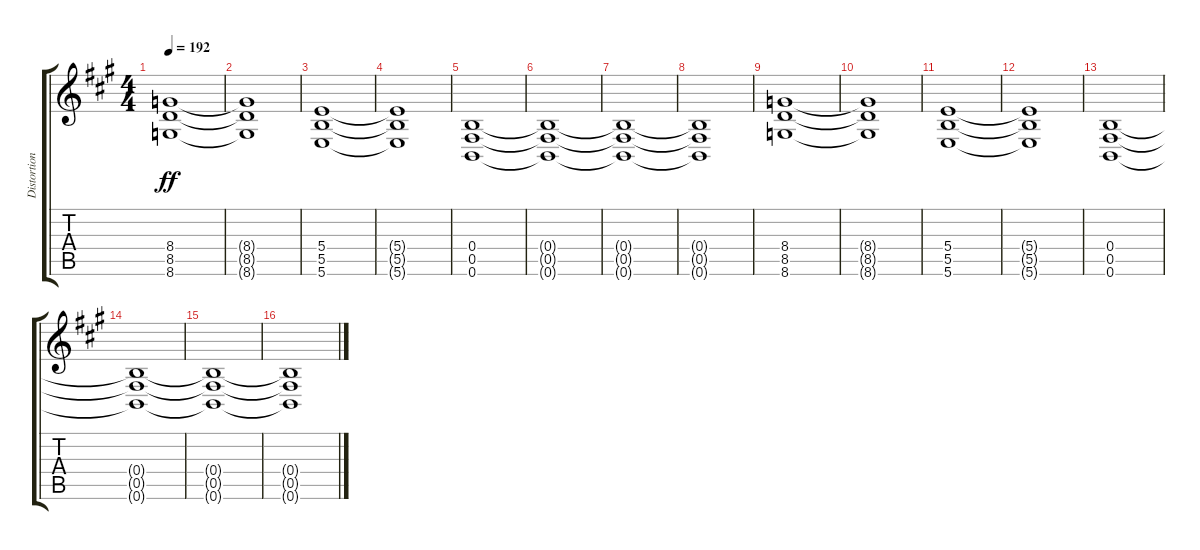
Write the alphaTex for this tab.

\track ("Distortion Guitar 2" "Distortion") {instrument distortionguitar}
\staff {score tabs}
\tuning (Db4 Ab3 E3 B2 Gb2 B1) {hide}
\ts (4 4)
\tempo 192
\clef g2
\ks a
(8.4 8.5 8.6).1{dy ff} |
(8.4{t} 8.5{t} 8.6{t}).1 |
(5.4 5.5 5.6).1 |
(5.4{t} 5.5{t} 5.6{t}).1 |
(0.4 0.5 0.6).1 |
(0.4{t} 0.5{t} 0.6{t}).1 |
(0.4{t} 0.5{t} 0.6{t}).1 |
(0.4{t} 0.5{t} 0.6{t}).1 |
(8.4 8.5 8.6).1 |
(8.4{t} 8.5{t} 8.6{t}).1 |
(5.4 5.5 5.6).1 |
(5.4{t} 5.5{t} 5.6{t}).1 |
(0.4 0.5 0.6).1 |
(0.4{t} 0.5{t} 0.6{t}).1 |
(0.4{t} 0.5{t} 0.6{t}).1 |
(0.4{t} 0.5{t} 0.6{t}).1
